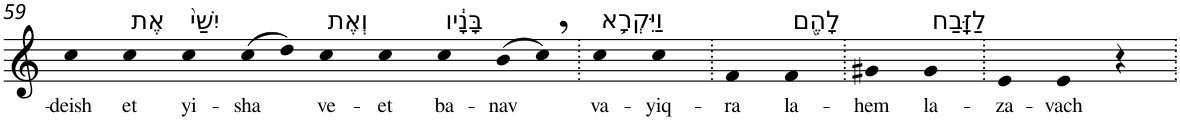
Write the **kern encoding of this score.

**kern	**text
*part1	*part1
*staff1	*staff1
*I"Piano	*
*I'Pno	*
!!LO:PB:g=z
*clefG2	*
*k[]	*
=59	=59
!	!LO:LY:b
4cc	-deish
!LO:TX:a:t=אֶת	!
!	!LO:LY:b
4cc	et
!LO:TX:a:t=יִשַׁי֙	!
!	!LO:LY:b
4cc	yi-
!	!LO:LY:b
(>8cc	-sha
8dd)	.
!LO:TX:a:t=וְאֶת	!
!	!LO:LY:b
4cc	ve-
!	!LO:LY:b
4cc	-et
!LO:TX:a:t=בָּנָ֔יו	!
!	!LO:LY:b
4cc	ba-
!	!LO:LY:b
(>8b	-nav
8cc,)	.
=60.	=60.
!LO:TX:a:t=וַיִּקְרָ֥א	!
!	!LO:LY:b
4cc	va-
!	!LO:LY:b
4cc	-yiq-
=61.	=61.
!	!LO:LY:b
4f	-ra
!LO:TX:a:t=לָהֶ֖ם	!
!	!LO:LY:b
4f	la-
=62.	=62.
!	!LO:LY:b
4g#X	-hem
!LO:TX:a:t=לַזָּֽבַח	!
!	!LO:LY:b
4g#	la-
=63.	=63.
!	!LO:LY:b
4e	-za-
!	!LO:LY:b
4e	-vach
4r	.
=.	=.
*-	*-
